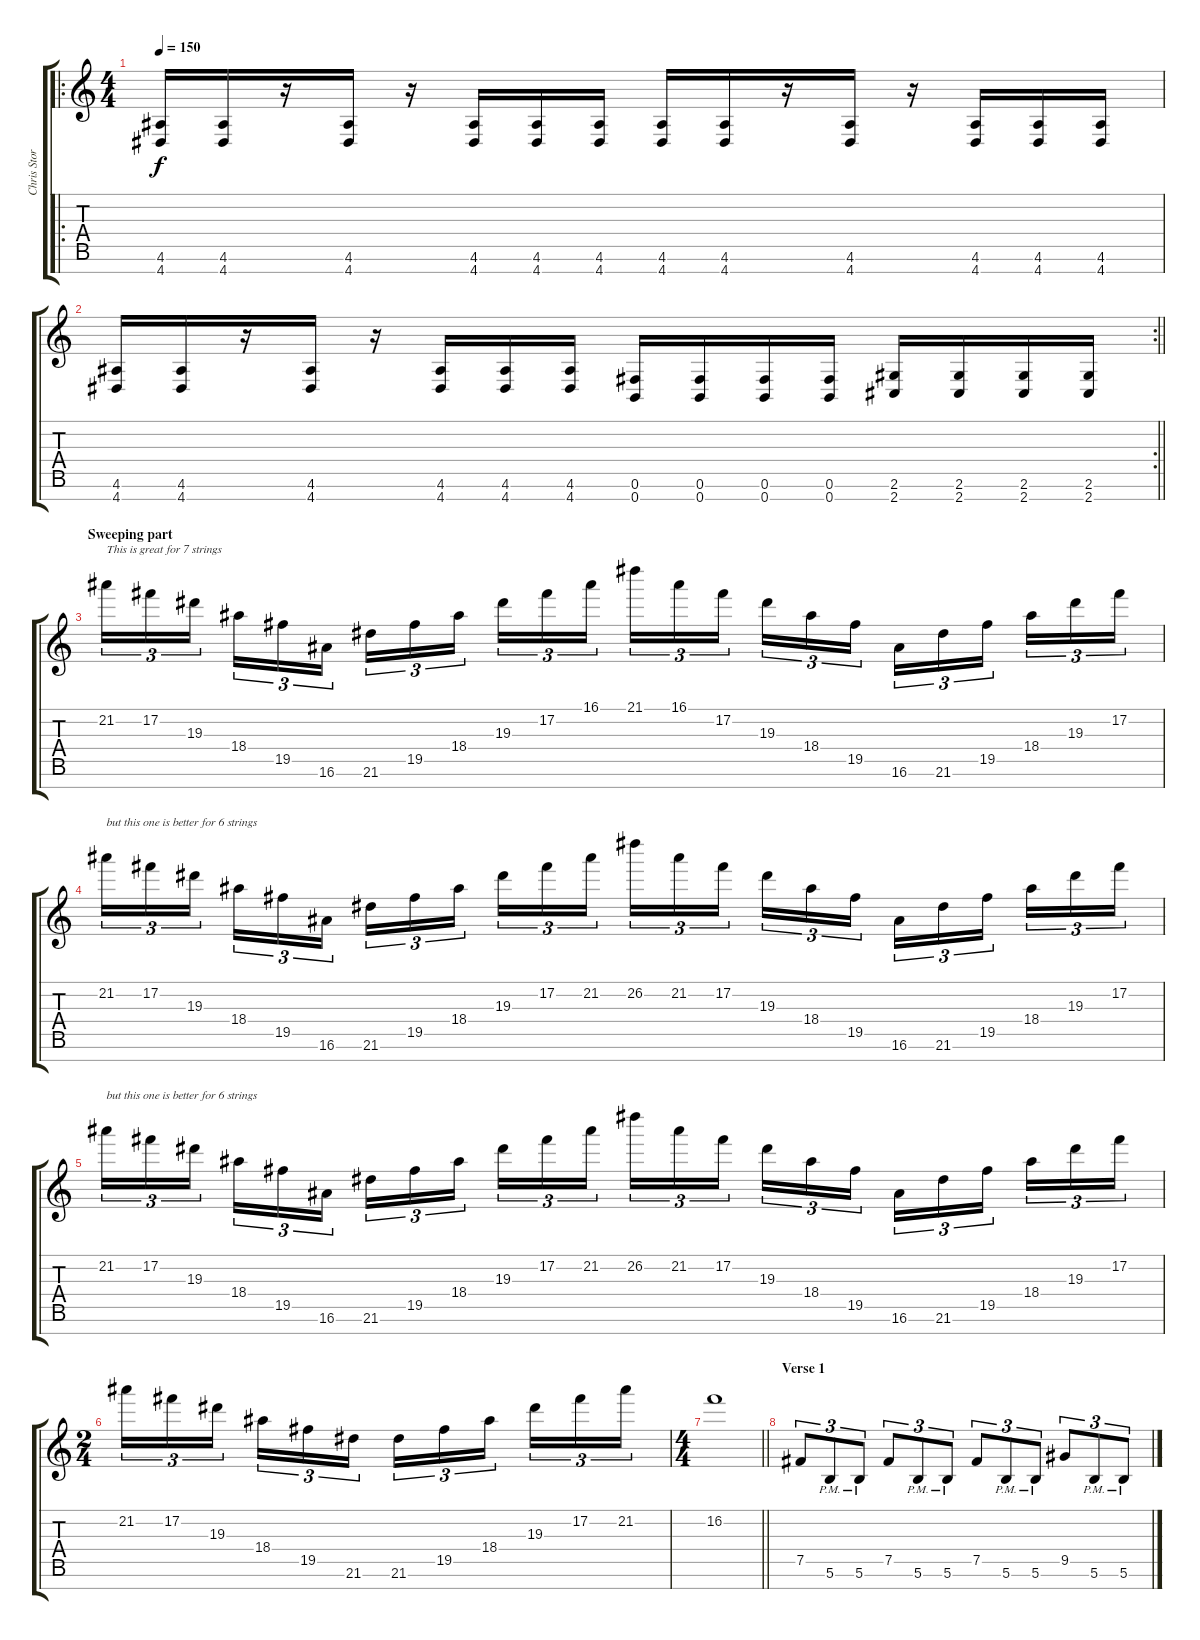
\track ("Chris Storey" "Chris Stor") {instrument distortionguitar}
\staff {score tabs}
\tuning (Gb4 Db4 Ab3 E3 B2 Gb2 B1) {hide}
\ro
\ts (4 4)
\tempo 150
\clef g2
\ks c
(4.6 4.7).16{dy f} (4.6 4.7).16 r.16 (4.6 4.7).16 r.16 (4.6 4.7).16 (4.6 4.7).16 (4.6 4.7).16 (4.6 4.7).16 (4.6 4.7).16 r.16 (4.6 4.7).16 r.16 (4.6 4.7).16 (4.6 4.7).16 (4.6 4.7).16 |
\rc 2
\barLineRight lightlight
(4.6 4.7).16 (4.6 4.7).16 r.16 (4.6 4.7).16 r.16 (4.6 4.7).16 (4.6 4.7).16 (4.6 4.7).16 (0.6 0.7).16 (0.6 0.7).16 (0.6 0.7).16 (0.6 0.7).16 (2.6 2.7).16 (2.6 2.7).16 (2.6 2.7).16 (2.6 2.7).16 |
\section ("" "Sweeping part")
21.2.16{tu (3 2) txt "This is great for 7 strings"} 17.2.16{tu (3 2)} 19.3.16{tu (3 2) beam splitsecondary} 18.4.16{tu (3 2)} 19.5.16{tu (3 2)} 16.6.16{tu (3 2)} 21.6.16{tu (3 2)} 19.5.16{tu (3 2)} 18.4.16{tu (3 2) beam splitsecondary} 19.3.16{tu (3 2)} 17.2.16{tu (3 2)} 16.1.16{tu (3 2)} 21.1.16{tu (3 2)} 16.1.16{tu (3 2)} 17.2.16{tu (3 2) beam splitsecondary} 19.3.16{tu (3 2)} 18.4.16{tu (3 2)} 19.5.16{tu (3 2)} 16.6.16{tu (3 2)} 21.6.16{tu (3 2)} 19.5.16{tu (3 2) beam splitsecondary} 18.4.16{tu (3 2)} 19.3.16{tu (3 2)} 17.2.16{tu (3 2)} |
21.2.16{tu (3 2) txt "but this one is better for 6 strings"} 17.2.16{tu (3 2)} 19.3.16{tu (3 2) beam splitsecondary} 18.4.16{tu (3 2)} 19.5.16{tu (3 2)} 16.6.16{tu (3 2)} 21.6.16{tu (3 2)} 19.5.16{tu (3 2)} 18.4.16{tu (3 2) beam splitsecondary} 19.3.16{tu (3 2)} 17.2.16{tu (3 2)} 21.2.16{tu (3 2)} 26.2.16{tu (3 2)} 21.2.16{tu (3 2)} 17.2.16{tu (3 2) beam splitsecondary} 19.3.16{tu (3 2)} 18.4.16{tu (3 2)} 19.5.16{tu (3 2)} 16.6.16{tu (3 2)} 21.6.16{tu (3 2)} 19.5.16{tu (3 2) beam splitsecondary} 18.4.16{tu (3 2)} 19.3.16{tu (3 2)} 17.2.16{tu (3 2)} |
21.2.16{tu (3 2) txt "but this one is better for 6 strings"} 17.2.16{tu (3 2)} 19.3.16{tu (3 2) beam splitsecondary} 18.4.16{tu (3 2)} 19.5.16{tu (3 2)} 16.6.16{tu (3 2)} 21.6.16{tu (3 2)} 19.5.16{tu (3 2)} 18.4.16{tu (3 2) beam splitsecondary} 19.3.16{tu (3 2)} 17.2.16{tu (3 2)} 21.2.16{tu (3 2)} 26.2.16{tu (3 2)} 21.2.16{tu (3 2)} 17.2.16{tu (3 2) beam splitsecondary} 19.3.16{tu (3 2)} 18.4.16{tu (3 2)} 19.5.16{tu (3 2)} 16.6.16{tu (3 2)} 21.6.16{tu (3 2)} 19.5.16{tu (3 2) beam splitsecondary} 18.4.16{tu (3 2)} 19.3.16{tu (3 2)} 17.2.16{tu (3 2)} |
\ts (2 4)
21.2.16{tu (3 2)} 17.2.16{tu (3 2)} 19.3.16{tu (3 2) beam splitsecondary} 18.4.16{tu (3 2)} 19.5.16{tu (3 2)} 21.6.16{tu (3 2)} 21.6.16{tu (3 2)} 19.5.16{tu (3 2)} 18.4.16{tu (3 2) beam splitsecondary} 19.3.16{tu (3 2)} 17.2.16{tu (3 2)} 21.2.16{tu (3 2)} |
\ts (4 4)
\barLineRight lightlight
16.2.1 |
\section ("" "Verse 1")
7.5.8{tu (3 2)} 5.6{pm}.8{tu (3 2)} 5.6{pm}.8{tu (3 2)} 7.5.8{tu (3 2)} 5.6{pm}.8{tu (3 2)} 5.6{pm}.8{tu (3 2)} 7.5.8{tu (3 2)} 5.6{pm}.8{tu (3 2)} 5.6{pm}.8{tu (3 2)} 9.5.8{tu (3 2)} 5.6{pm}.8{tu (3 2)} 5.6{pm}.8{tu (3 2)}
